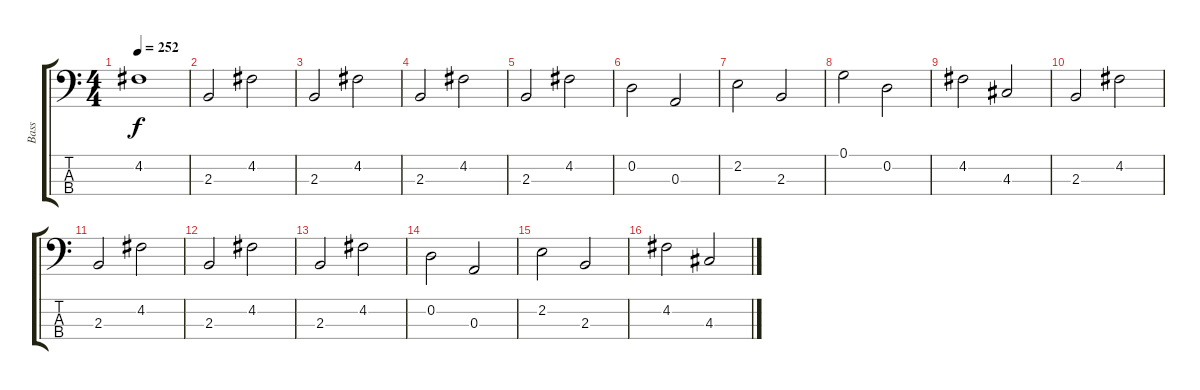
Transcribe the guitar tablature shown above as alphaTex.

\track ("Bass" "Bass") {instrument electricbassfinger}
\staff {score tabs}
\tuning (G2 D2 A1 E1) {hide}
\ts (4 4)
\tempo 252
\clef f4
\ks c
4.2{t}.1{dy f} |
2.3.2 4.2.2 |
2.3.2 4.2.2 |
2.3.2 4.2.2 |
2.3.2 4.2.2 |
0.2.2 0.3.2 |
2.2.2 2.3.2 |
0.1.2 0.2.2 |
4.2.2 4.3.2 |
2.3.2 4.2.2 |
2.3.2 4.2.2 |
2.3.2 4.2.2 |
2.3.2 4.2.2 |
0.2.2 0.3.2 |
2.2.2 2.3.2 |
4.2.2 4.3.2
